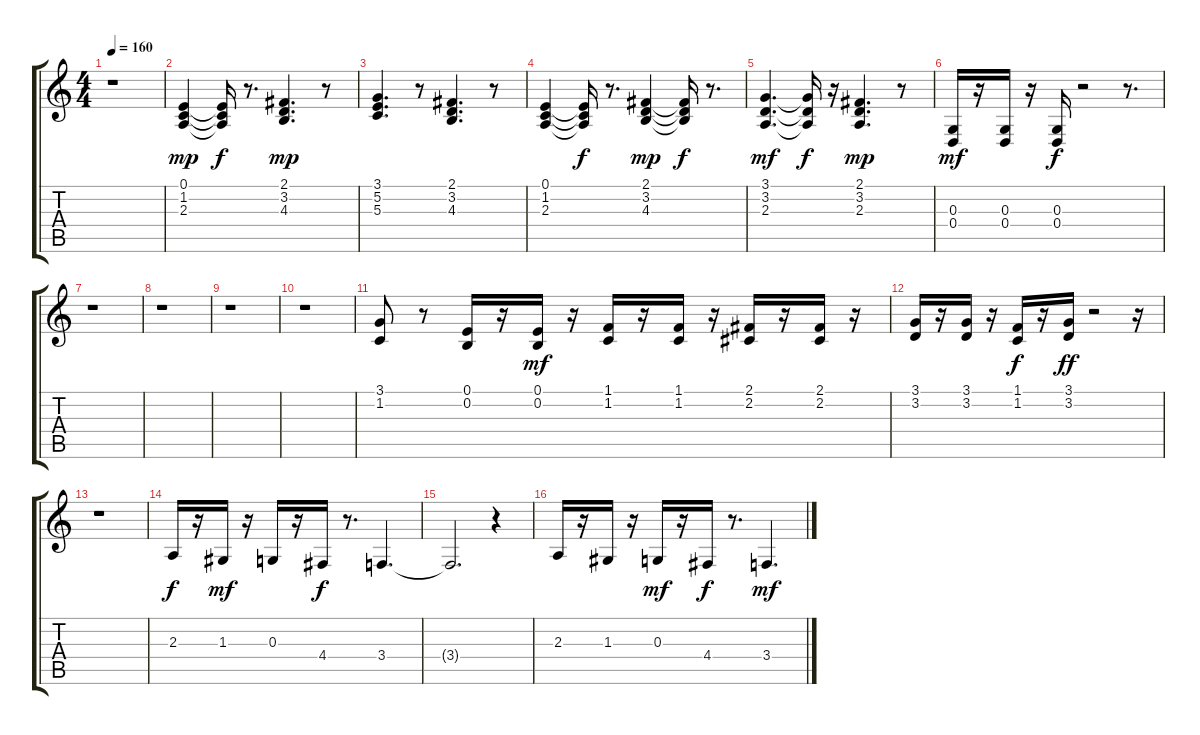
\track "" {instrument pad3polysynth}
\staff {score tabs}
\tuning (E4 B3 G3 D3 A2 E2) {hide}
\ts (4 4)
\tempo 160
\clef g2
\ks c
r.1{dy mf} |
(0.1 1.2 2.3).4{dy mp} (0.1{t} 1.2{t} 2.3{t}).16{dy f} r.8{d} (2.1 3.2 4.3).4{d dy mp} r.8 |
(3.1 5.2 5.3).4{d} r.8 (2.1 3.2 4.3).4{d} r.8 |
(0.1 1.2 2.3).4 (0.1{t} 1.2{t} 2.3{t}).16{dy f} r.8{d} (2.1 3.2 4.3).4{dy mp} (2.1{t} 3.2{t} 4.3{t}).16{dy f} r.8{d} |
(3.1 3.2 2.3).4{d dy mf} (3.1{t} 3.2{t} 2.3{t}).16{dy f} r.16 (2.1 3.2 2.3).4{d dy mp} r.8 |
(0.3 0.4).16{dy mf} r.16 (0.3 0.4).16 r.16 (0.3 0.4).16{dy f} r.2 r.8{d} |
r.1 |
r.1 |
r.1 |
r.1 |
(3.1 1.2).8 r.8 (0.1 0.2).16 r.16 (0.1 0.2).16{dy mf} r.16 (1.1 1.2).16 r.16 (1.1 1.2).16 r.16 (2.1 2.2).16 r.16 (2.1 2.2).16 r.16 |
(3.1 3.2).16 r.16 (3.1 3.2).16 r.16 (1.1 1.2).16{dy f} r.16 (3.1 3.2).16{dy ff} r.2 r.16 |
r.1 |
2.3.16{dy f} r.16 1.3.16{dy mf} r.16 0.3.16 r.16 4.4.16{dy f} r.8{d} 3.4.4{d} |
3.4{t}.2{d} r.4 |
2.3.16 r.16 1.3.16 r.16 0.3.16{dy mf} r.16 4.4.16{dy f} r.8{d} 3.4.4{d dy mf}
